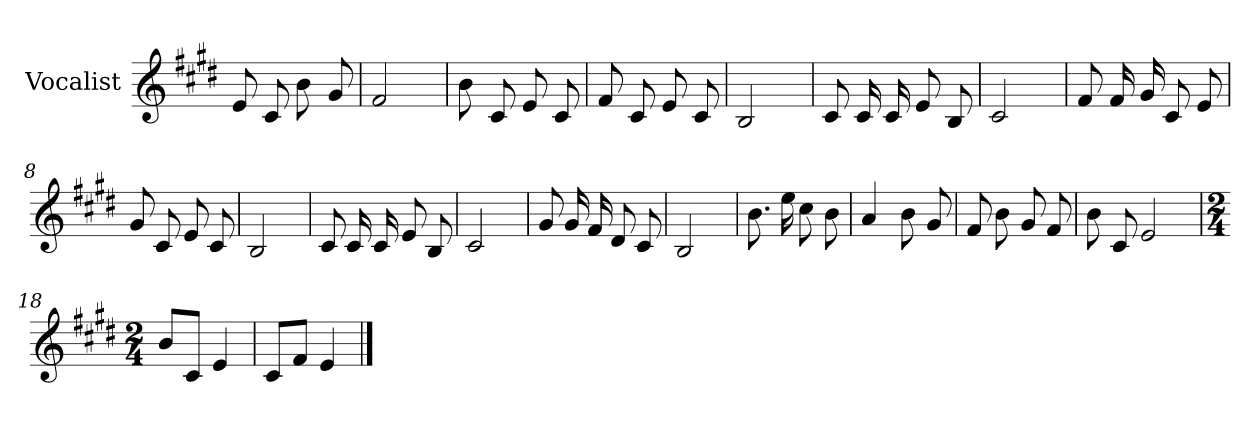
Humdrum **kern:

**kern
*part1
*staff1
*I"Vocalist
*k[f#c#g#d#]
*E:
=
8e
8c#
8b
8g#
=1
2f#
=2
8b
8c#
8e
8c#
=3
8f#
8c#
8e
8c#
=4
2B
=5
8c#
16c#
16c#
8e
8B
=6
2c#
=7
8f#
16f#
16g#
8c#
8e
=8
8g#
8c#
8e
8c#
=9
2B
=10
8c#
16c#
16c#
8e
8B
=11
2c#
=12
8g#
16g#
16f#
8d#
8c#
=13
2B
=14
8.b
16ee
8cc#
8b
=15
4a
8b
8g#
=16
8f#
8b
8g#
8f#
=17
8b
8c#
2e
=18
*M2/4
8bL
8c#J
4e
=19
8c#L
8f#J
4e
==
*-
